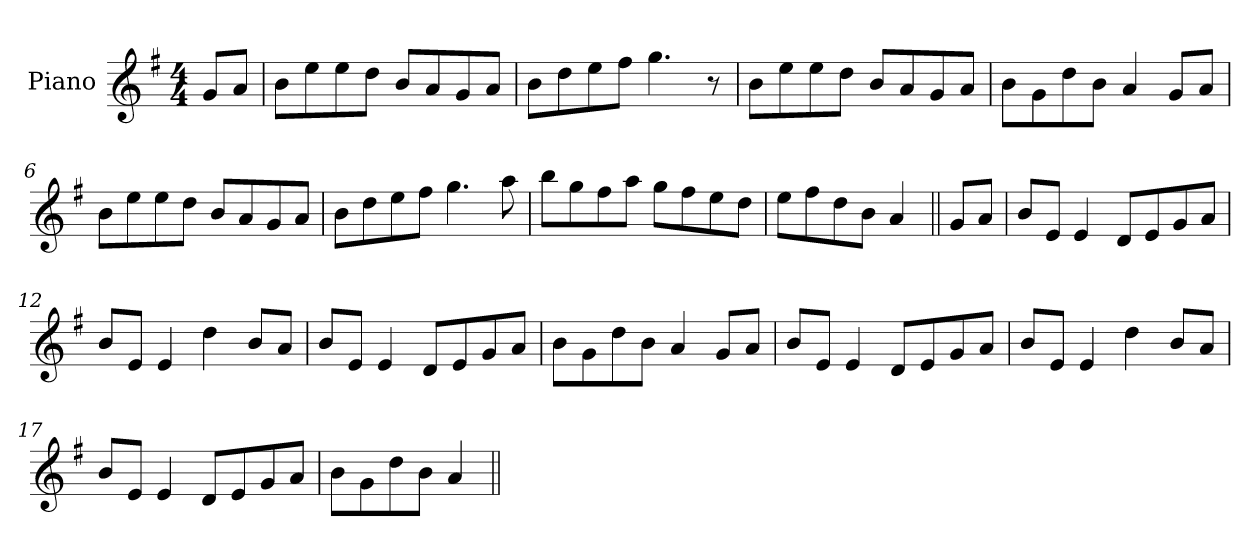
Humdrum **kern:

**kern
*part1
*staff1
*I"Piano
*I'Pno
*clefG2
*k[f#]
*e:
*M4/4
=1
8g/L
8a/J
=2
8b\L
8ee\
8ee\
8dd\J
8b/L
8a/
8g/
8a/J
=3
8b\L
8dd\
8ee\
8ff#\J
4.gg\
8r
=4
8b\L
8ee\
8ee\
8dd\J
8b/L
8a/
8g/
8a/J
=5
8b\L
8g\
8dd\
8b\J
4a/
8g/L
8a/J
!!LO:LB:g=z
=6
8b\L
8ee\
8ee\
8dd\J
8b/L
8a/
8g/
8a/J
=7
8b\L
8dd\
8ee\
8ff#\J
4.gg\
8aa\
=8
8bb\L
8gg\
8ff#\
8aa\J
8gg\L
8ff#\
8ee\
8dd\J
=9
8ee\L
8ff#\
8dd\
8b\J
4a/
=10||
8g/L
8a/J
=11
8b/L
8e/J
4e/
8d/L
8e/
8g/
8a/J
!!LO:LB:g=z
=12
8b/L
8e/J
4e/
4dd\
8b/L
8a/J
=13
8b/L
8e/J
4e/
8d/L
8e/
8g/
8a/J
=14
8b\L
8g\
8dd\
8b\J
4a/
8g/L
8a/J
=15
8b/L
8e/J
4e/
8d/L
8e/
8g/
8a/J
=16
8b/L
8e/J
4e/
4dd\
8b/L
8a/J
!!LO:LB:g=z
=17
8b/L
8e/J
4e/
8d/L
8e/
8g/
8a/J
=18
8b\L
8g\
8dd\
8b\J
4a/
=||
*-
